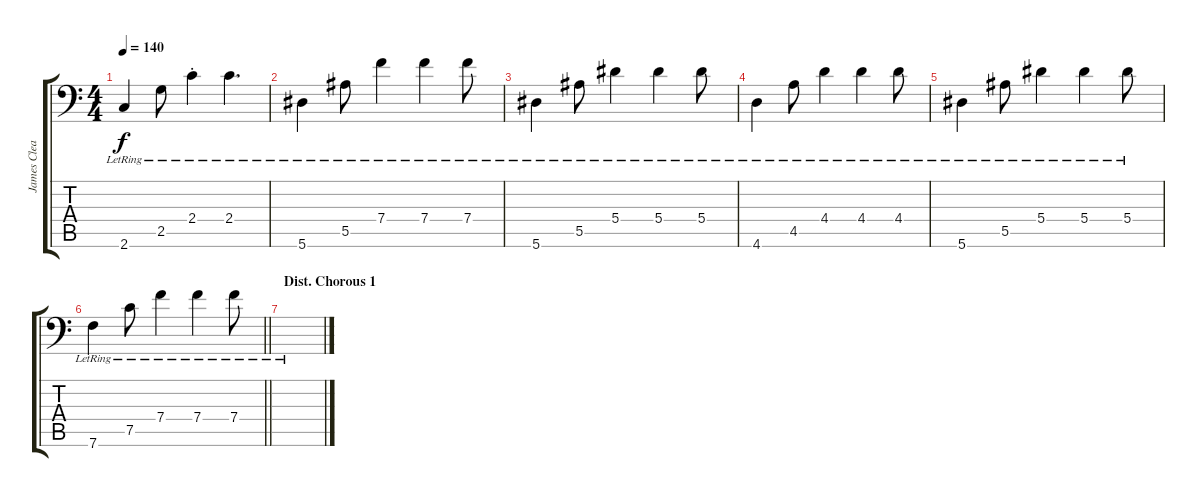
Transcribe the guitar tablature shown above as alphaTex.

\track ("James Clean" "James Clea") {instrument electricguitarclean}
\staff {score tabs}
\tuning (C4 G3 Eb3 Bb2 F2 Bb1) {hide}
\ts (4 4)
\tempo 140
\clef f4
\ks c
2.6{lr}.4{dy f} 2.5{lr}.8 2.4{st lr}.4 2.4{lr}.4{d} |
5.6{lr}.4 5.5{lr}.8 7.4{lr}.4 7.4{lr}.4 7.4{lr}.8 |
5.6{lr}.4 5.5{lr}.8 5.4{lr}.4 5.4{lr}.4 5.4{lr}.8 |
4.6{lr}.4 4.5{lr}.8 4.4{lr}.4 4.4{lr}.4 4.4{lr}.8 |
5.6{lr}.4 5.5{lr}.8 5.4{lr}.4 5.4{lr}.4 5.4{lr}.8 |
\barLineRight lightlight
7.6{lr}.4 7.5{lr}.8 7.4{lr}.4 7.4{lr}.4 7.4{lr}.8 |
\section ("" "Dist. Chorous 1")
